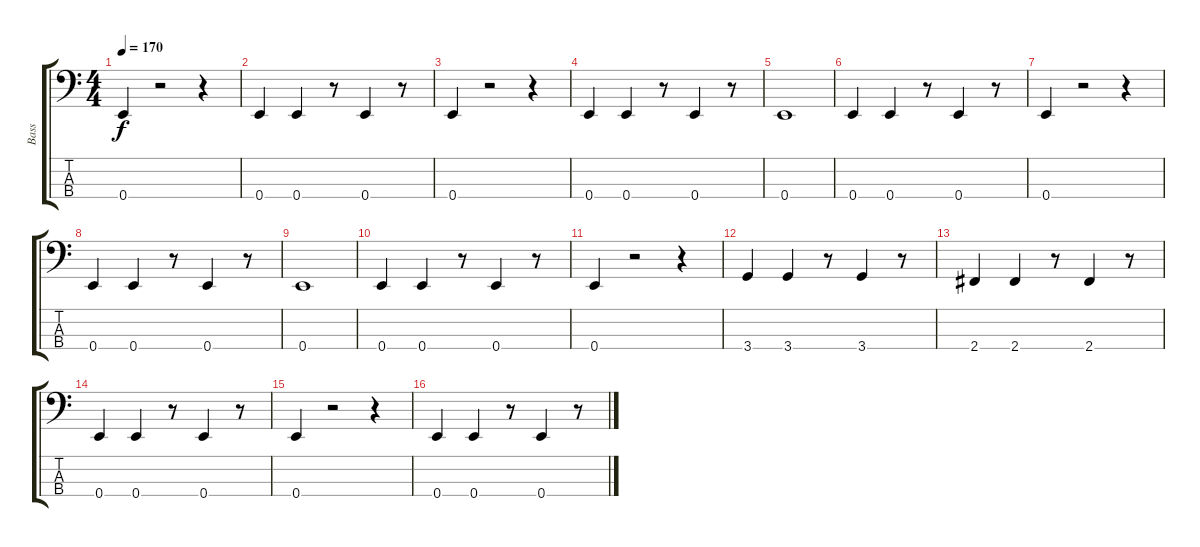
\track ("Bass" "Bass") {instrument electricbassfinger}
\staff {score tabs}
\tuning (G2 D2 A1 E1) {hide}
\ts (4 4)
\tempo 170
\clef f4
\ks c
0.4.4{dy f} r.2 r.4 |
0.4.4 0.4.4 r.8 0.4.4 r.8 |
0.4.4 r.2 r.4 |
0.4.4 0.4.4 r.8 0.4.4 r.8 |
0.4.1 |
0.4.4 0.4.4 r.8 0.4.4 r.8 |
0.4.4 r.2 r.4 |
0.4.4 0.4.4 r.8 0.4.4 r.8 |
0.4.1 |
0.4.4 0.4.4 r.8 0.4.4 r.8 |
0.4.4 r.2 r.4 |
3.4.4 3.4.4 r.8 3.4.4 r.8 |
2.4.4 2.4.4 r.8 2.4.4 r.8 |
0.4.4 0.4.4 r.8 0.4.4 r.8 |
0.4.4 r.2 r.4 |
0.4.4 0.4.4 r.8 0.4.4 r.8
